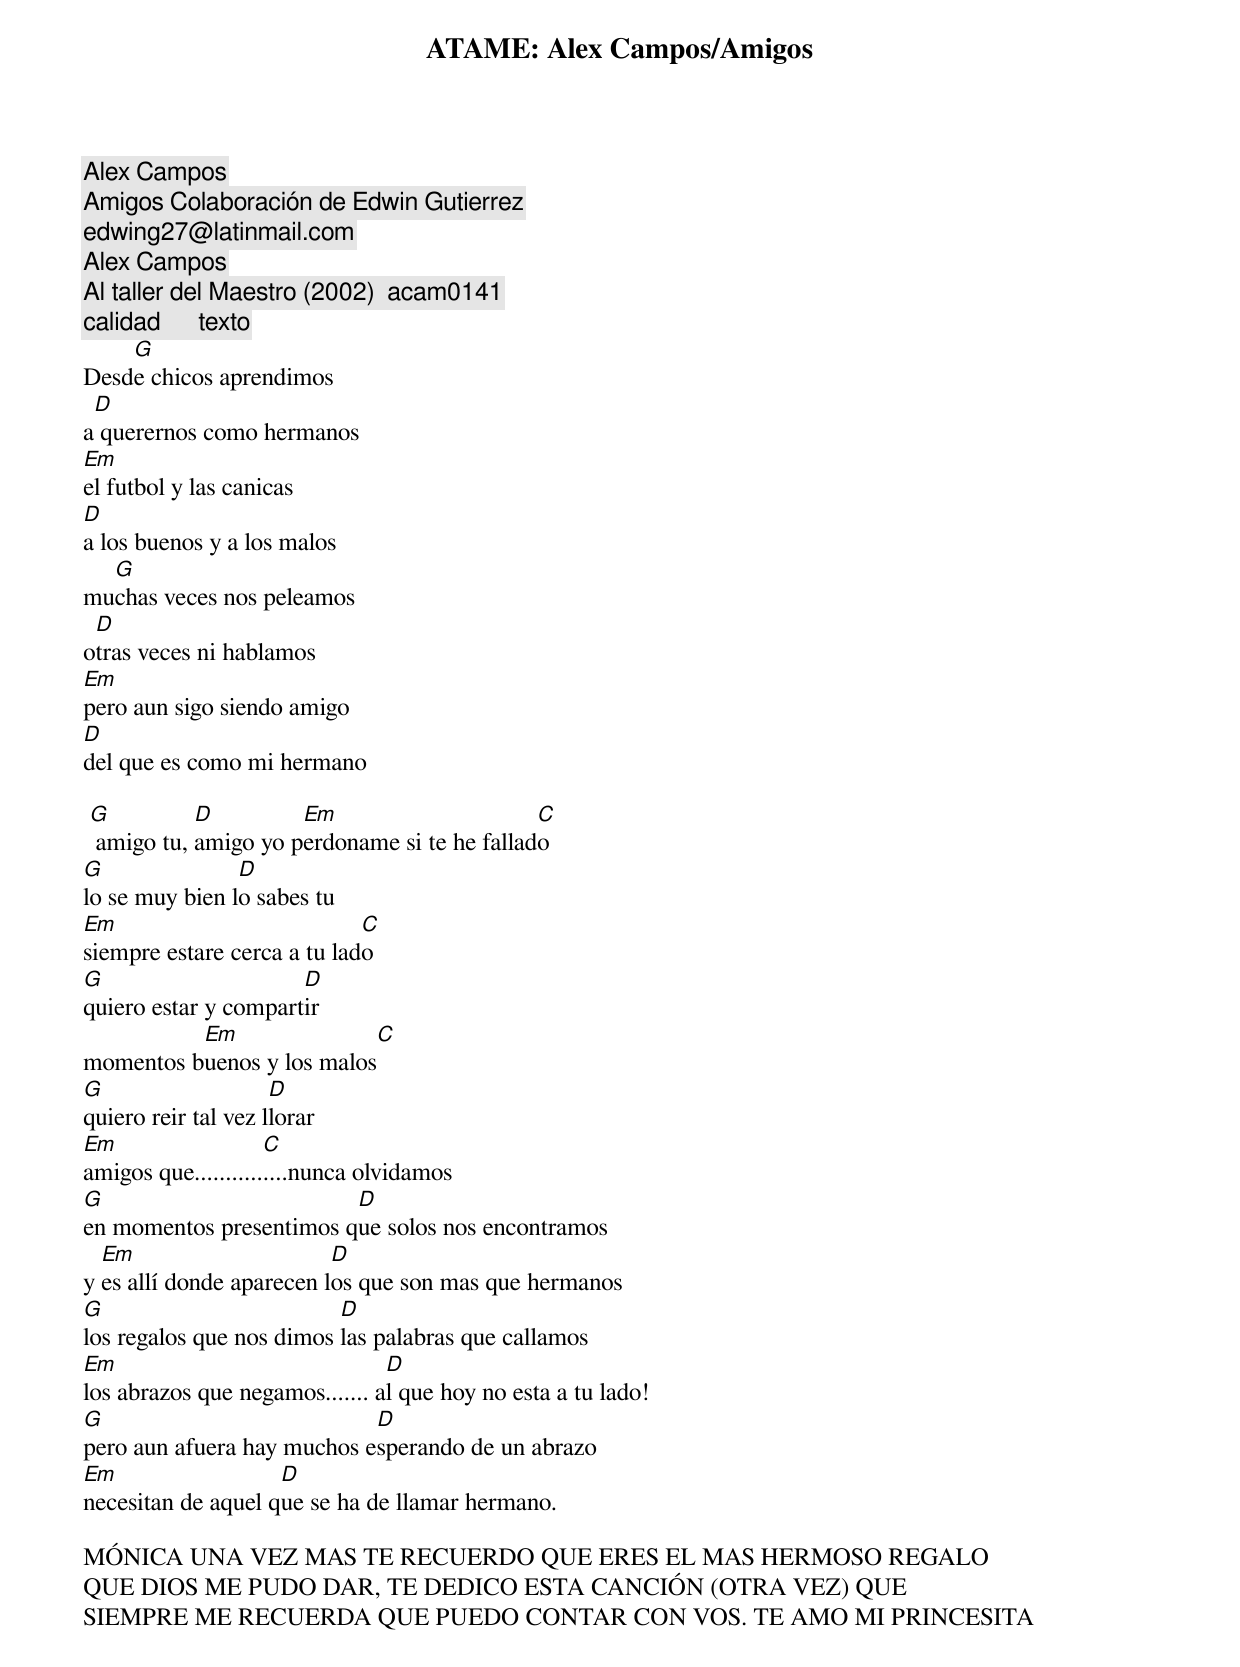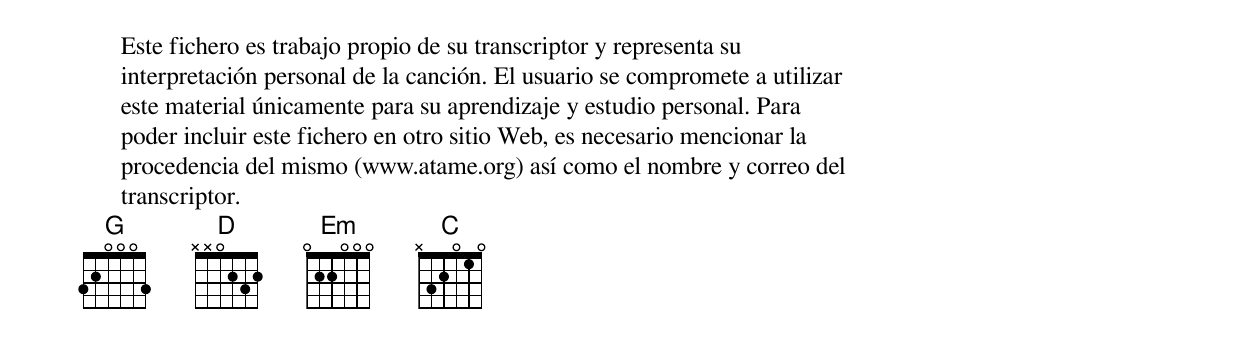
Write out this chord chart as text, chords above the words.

ATAME: Alex Campos/Amigos

      Alex Campos
      Amigos Colaboración de Edwin Gutierrez
      edwing27@latinmail.com
      Alex Campos
      Al taller del Maestro (2002)  acam0141
      calidad      texto
    G
Desde chicos aprendimos
 D
a querernos como hermanos
Em
el futbol y las canicas
D
a los buenos y a los malos
  G
muchas veces nos peleamos
 D
otras veces ni hablamos
Em
pero aun sigo siendo amigo
D
del que es como mi hermano

 G          D         Em                      C
  amigo tu, amigo yo perdoname si te he fallado
G               D
lo se muy bien lo sabes tu
Em                           C
siempre estare cerca a tu lado
G                     D
quiero estar y compartir
          Em                C
momentos buenos y los malos
G                    D
quiero reir tal vez llorar
Em                   C
amigos que...............nunca olvidamos
G                        D
en momentos presentimos que solos nos encontramos
  Em                      D
y es allí donde aparecen los que son mas que hermanos
G                         D
los regalos que nos dimos las palabras que callamos
Em                              D
los abrazos que negamos....... al que hoy no esta a tu lado!
G                           D
pero aun afuera hay muchos esperando de un abrazo
Em                  D
necesitan de aquel que se ha de llamar hermano.

MÓNICA UNA VEZ MAS TE RECUERDO QUE ERES EL MAS HERMOSO REGALO
QUE DIOS ME PUDO DAR, TE DEDICO ESTA CANCIÓN (OTRA VEZ) QUE
SIEMPRE ME RECUERDA QUE PUEDO CONTAR CON VOS. TE AMO MI PRINCESITA

      Este fichero es trabajo propio de su transcriptor y representa su
      interpretación personal de la canción. El usuario se compromete a utilizar
      este material únicamente para su aprendizaje y estudio personal. Para
      poder incluir este fichero en otro sitio Web, es necesario mencionar la
      procedencia del mismo (www.atame.org) así como el nombre y correo del
      transcriptor.
